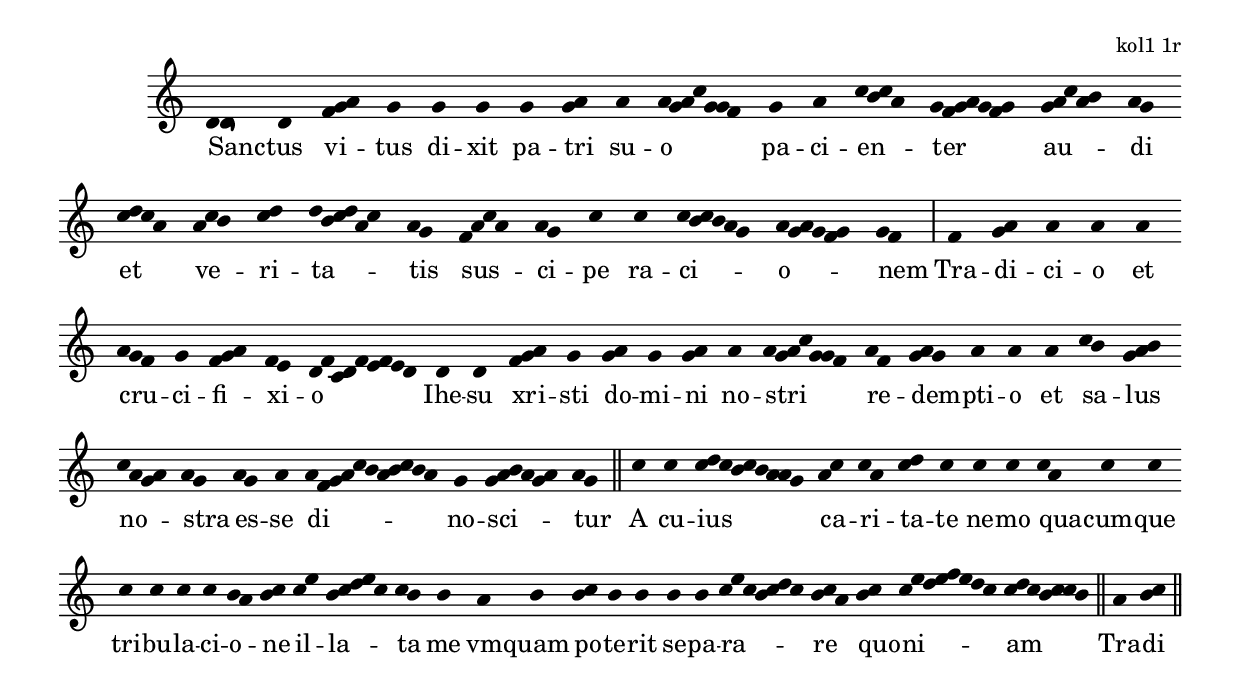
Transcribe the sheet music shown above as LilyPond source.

\version "2.19.32"

\include "../lib/synopsis.ily"

\score {
  \transpose c c' {
    \plainchant
    \melisma { d \strophicus d } d \bar "" \melisma { f g a } \bar "" g \bar "" g g \bar "" g \melisma { g a } \bar "" a \melisma { a g a c' g g f } \bar ""
    g a \melisma { c' b c' a } \melisma { g f g a g f g } \bar "" \melisma { g a c' a b } \melisma { a g } \bar ""
    \melisma { c' d' c' a } \bar "" \melisma { a c' b } \melisma { c' d' } \melisma { d' b c' d' a c' } \bar "" \melisma { a g } \bar "" \melisma { f a c' a } \melisma { a g } c' \bar "" c' \melisma { c' b c' b a g } \melisma { a g a g f g } \melisma { g f } \bar "|"

    f \melisma { g a } a a \bar "" a \bar "" \melisma { a g f } g \melisma { f g a } \melisma { f e } \melisma { d f c d f e f e d } \bar ""
    d d \bar "" \melisma { f g a } g \bar "" \melisma { g a } g \melisma { g a } \bar "" a \melisma { a g a c' g g f } \bar ""
    \melisma { a f } \melisma { g a g } a a \bar "" a \bar "" \melisma { c' b } \melisma { g a b } \bar "" \melisma { c' a g a } \melisma { a g } \bar ""
    \melisma { a g } a \bar "" \melisma { a f g a c' b a b c' b a } g \melisma { g a b a g a } \melisma { a g } \bar "||"

    c' \bar "" c' \melisma { c' d' c' b c' b a a g } \bar "" \melisma { a c' } \melisma { c' a } \melisma { c' d' } c' \bar ""
    c' c' \bar "" \melisma { c' a } c' c' \bar "" c' c' c' c' \melisma { b a } \melisma { b c' } \bar "" \melisma { c' e' } \melisma { b c' d' e' c' } \melisma { c' b } \bar ""
    b \bar "" a b \bar "" \melisma { b c' } b b \bar "" b b \melisma { c' e' c' b c' d' c' } \melisma { b c' a } \bar ""
    \melisma { b c' } \melisma { c' e' d' e' f' e' d' c' } \melisma { c' d' c' b c' c' b } \bar "||"

    a \melisma { b c' } \bar "||"
  }
  \addlyrics {
    Sanc -- tus vi -- tus di -- xit pa -- tri su -- o
    pa -- ci -- en -- ter au -- di
    et ve -- ri -- ta -- tis sus -- ci -- pe ra -- ci -- o -- nem

    Tra -- di -- ci -- o et cru -- ci -- fi -- xi -- o
    Ihe -- su xri -- sti do -- mi -- ni no -- stri
    re -- dem -- pti -- o et sa -- lus no -- stra
    es -- se di -- no -- sci -- tur

    A cu -- ius ca -- ri -- ta -- te
    ne -- mo qua -- cum -- que tri -- bu -- la -- ci -- o -- ne il -- la -- ta
    me vm -- quam po -- te -- rit se -- pa -- ra -- re
    quo -- ni -- am

    Tra -- di
  }
  \header {
    fontes = "kol1 1r"
  }
}
